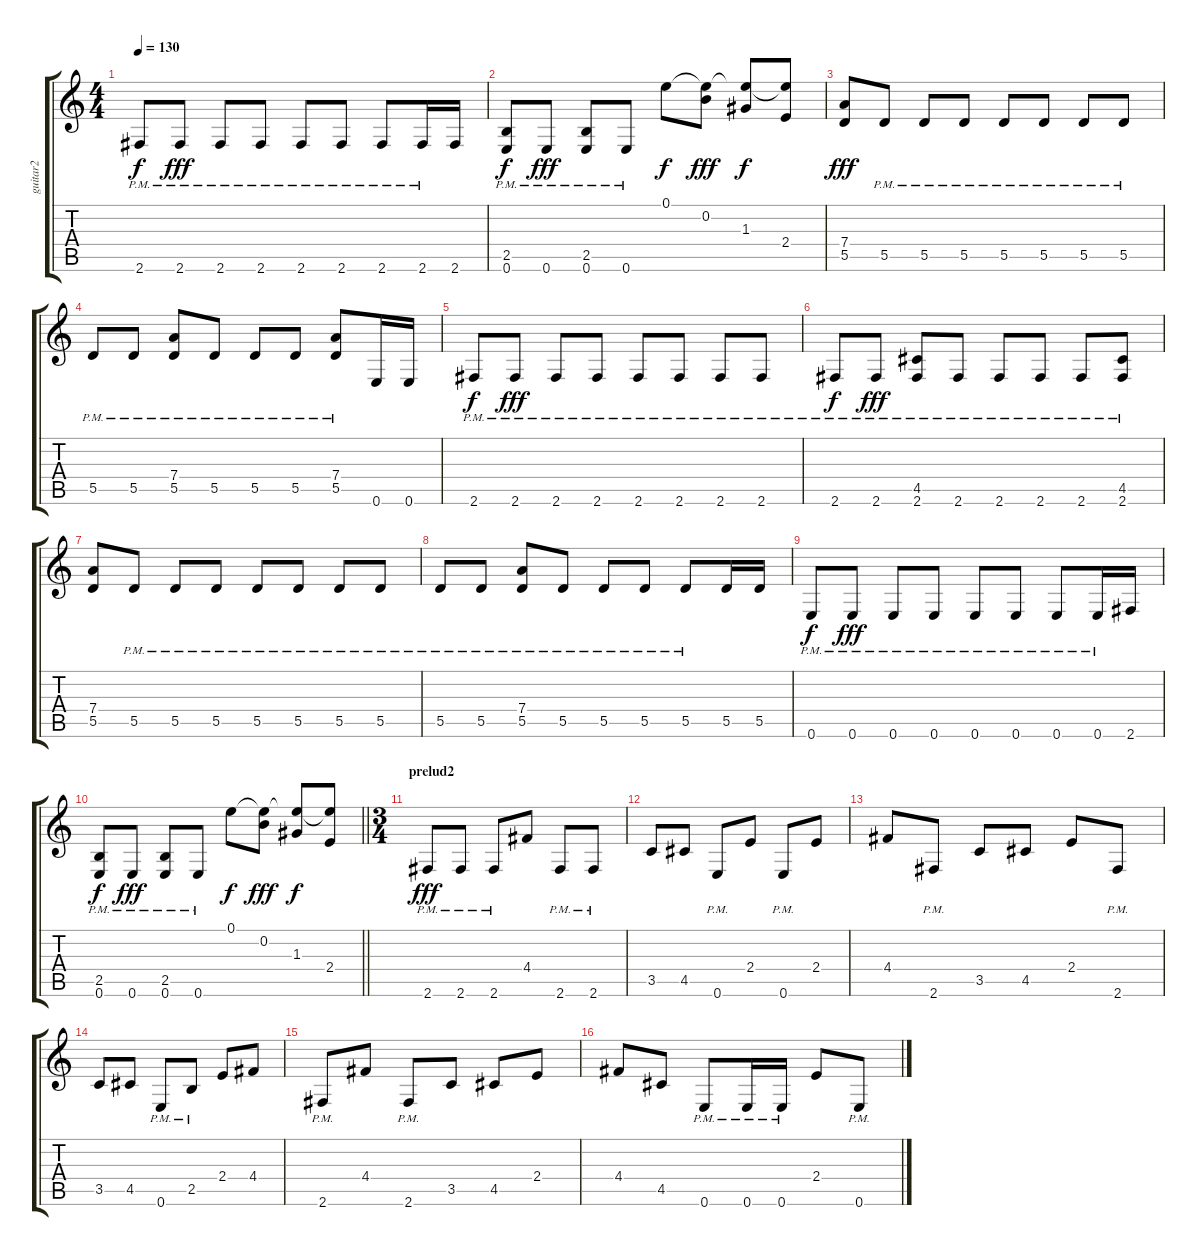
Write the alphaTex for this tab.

\track ("guitar2" "guitar2") {instrument distortionguitar}
\staff {score tabs}
\tuning (E4 B3 G3 D3 A2 E2) {hide}
\ts (4 4)
\tempo 130
\clef g2
\ks c
2.6{pm}.8{dy f} 2.6{pm}.8{dy fff} 2.6{pm}.8 2.6{pm}.8 2.6{pm}.8 2.6{pm}.8 2.6{pm}.8 2.6{pm}.16 2.6.16 |
(2.5 0.6{pm}).8{dy f} 0.6{pm}.8{dy fff} (2.5 0.6{pm}).8 0.6{pm}.8 0.1.8{dy f} (0.1{t} 0.2).8{dy fff} (0.1{t} 1.3).8{dy f} (0.1{t} 2.4).8 |
(7.4 5.5).8{dy fff} 5.5{pm}.8 5.5{pm}.8 5.5{pm}.8 5.5{pm}.8 5.5{pm}.8 5.5{pm}.8 5.5{pm}.8 |
5.5{pm}.8 5.5{pm}.8 (7.4{pm} 5.5{pm}).8 5.5{pm}.8 5.5{pm}.8 5.5{pm}.8 (7.4 5.5{pm}).8 0.6.16 0.6.16 |
2.6{pm}.8{dy f} 2.6{pm}.8{dy fff} 2.6{pm}.8 2.6{pm}.8 2.6{pm}.8 2.6{pm}.8 2.6{pm}.8 2.6{pm}.8 |
2.6{pm}.8{dy f} 2.6{pm}.8{dy fff} (4.5 2.6{pm}).8 2.6{pm}.8 2.6{pm}.8 2.6{pm}.8 2.6{pm}.8 (4.5{pm} 2.6{pm}).8 |
(7.4 5.5).8 5.5{pm}.8 5.5{pm}.8 5.5{pm}.8 5.5{pm}.8 5.5{pm}.8 5.5{pm}.8 5.5{pm}.8 |
5.5{pm}.8 5.5{pm}.8 (7.4{pm} 5.5{pm}).8 5.5{pm}.8 5.5{pm}.8 5.5{pm}.8 5.5{pm}.8 5.5.16 5.5.16 |
0.6{pm}.8{dy f} 0.6{pm}.8{dy fff} 0.6{pm}.8 0.6{pm}.8 0.6{pm}.8 0.6{pm}.8 0.6{pm}.8 0.6{pm}.16 2.6.16 |
\barLineRight lightlight
(2.5 0.6{pm}).8{dy f} 0.6{pm}.8{dy fff} (2.5 0.6{pm}).8 0.6{pm}.8 0.1.8{dy f} (0.1{t} 0.2).8{dy fff} (0.1{t} 1.3).8{dy f} (0.1{t} 2.4).8 |
\ts (3 4)
\section ("" "prelud2")
2.6{pm}.8{dy fff} 2.6{pm}.8 2.6{pm}.8 4.4.8 2.6{pm}.8 2.6{pm}.8 |
3.5.8 4.5.8 0.6{pm}.8 2.4.8 0.6{pm}.8 2.4.8 |
4.4.8 2.6{pm}.8 3.5.8 4.5.8 2.4.8 2.6{pm}.8 |
3.5.8 4.5.8 0.6{pm}.8 2.5{pm}.8 2.4.8 4.4.8 |
2.6{pm}.8 4.4.8 2.6{pm}.8 3.5.8 4.5.8 2.4.8 |
4.4.8 4.5.8 0.6{pm}.8 0.6{pm}.16 0.6{pm}.16 2.4.8 0.6{pm}.8
